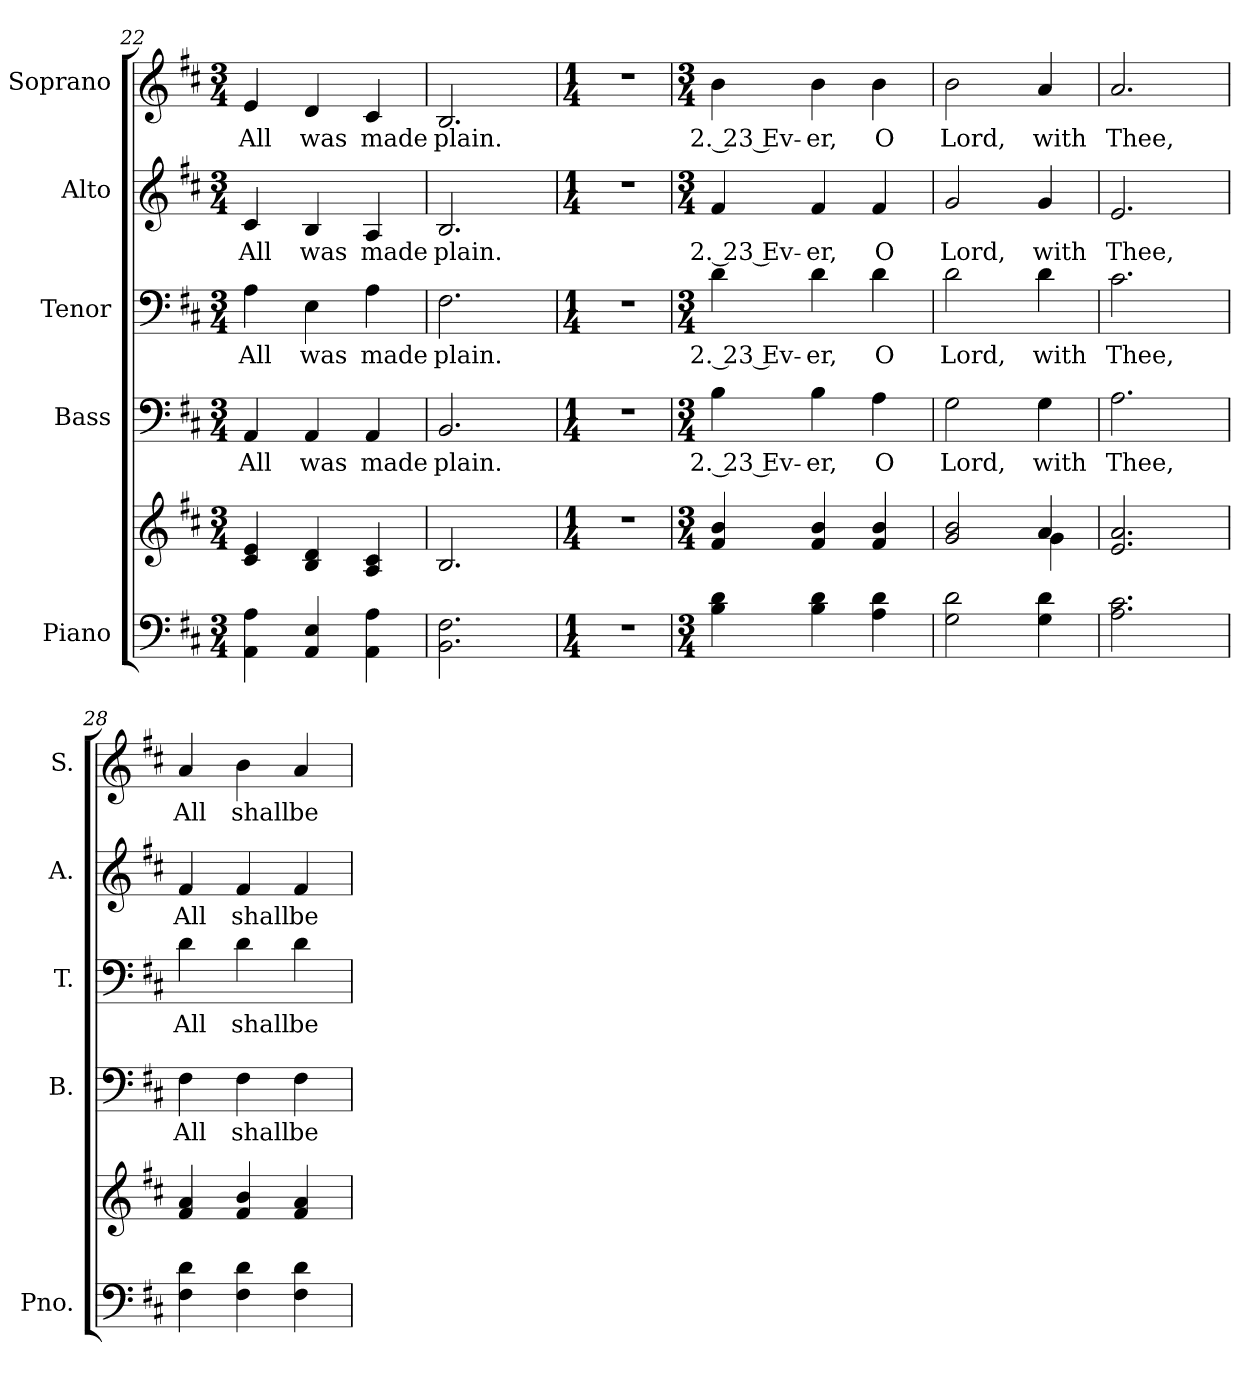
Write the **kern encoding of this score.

**kern	**kern	**kern	**text	**kern	**text	**kern	**text	**kern	**text
*part5	*part5	*part4	*part4	*part3	*part3	*part2	*part2	*part1	*part1
*staff6	*staff5	*staff4	*staff4	*staff3	*staff3	*staff2	*staff2	*staff1	*staff1
*I"Piano	*	*I"Bass	*	*I"Tenor	*	*I"Alto	*	*I"Soprano	*
*I'Pno.	*	*I'B.	*	*I'T.	*	*I'A.	*	*I'S.	*
*clefF4	*clefG2	*clefF4	*	*clefF4	*	*clefG2	*	*clefG2	*
*k[f#c#]	*k[f#c#]	*k[f#c#]	*	*k[f#c#]	*	*k[f#c#]	*	*k[f#c#]	*
*D:	*D:	*D:	*	*D:	*	*D:	*	*D:	*
*M3/4	*M3/4	*M3/4	*	*M3/4	*	*M3/4	*	*M3/4	*
=22	=22	=22	=22	=22	=22	=22	=22	=22	=22
!	!	!	!LO:LY:b:color=#000000	!	!	!	!	!	!
!	!	!	!	!	!LO:LY:b:color=#000000	!	!	!	!
!	!	!	!	!	!	!	!LO:LY:b:color=#000000	!	!
!	!	!	!	!	!	!	!	!	!LO:LY:b:color=#000000
4AAi\ 4Ai	4c#i/ 4ei	4AAi/	All	4Ai\	All	4c#i/	All	4ei/	All
!	!	!	!LO:LY:b:color=#000000	!	!	!	!	!	!
!	!	!	!	!	!LO:LY:b:color=#000000	!	!	!	!
!	!	!	!	!	!	!	!LO:LY:b:color=#000000	!	!
!	!	!	!	!	!	!	!	!	!LO:LY:b:color=#000000
4AAi/ 4Ei	4Bi/ 4di	4AAi/	was	4Ei\	was	4Bi/	was	4di/	was
!	!	!	!LO:LY:b:color=#000000	!	!	!	!	!	!
!	!	!	!	!	!LO:LY:b:color=#000000	!	!	!	!
!	!	!	!	!	!	!	!LO:LY:b:color=#000000	!	!
!	!	!	!	!	!	!	!	!	!LO:LY:b:color=#000000
4AAi\ 4Ai	4Ai/ 4c#i	4AAi/	made	4Ai\	made	4Ai/	made	4c#i/	made
=23	=23	=23	=23	=23	=23	=23	=23	=23	=23
!	!	!	!LO:LY:b:color=#000000	!	!	!	!	!	!
!	!	!	!	!	!LO:LY:b:color=#000000	!	!	!	!
!	!	!	!	!	!	!	!LO:LY:b:color=#000000	!	!
!	!	!	!	!	!	!	!	!	!LO:LY:b:color=#000000
2.BBi\ 2.F#i	2.Bi/	2.BBi/	plain.	2.F#i\	plain.	2.Bi/	plain.	2.Bi/	plain.
!!LO:PB:g=z
=24	=24	=24	=24	=24	=24	=24	=24	=24	=24
*M1/4	*M1/4	*M1/4	*	*M1/4	*	*M1/4	*	*M1/4	*
!LO:N:vis=1	!LO:N:vis=1	!LO:N:vis=1	!	!LO:N:vis=1	!	!LO:N:vis=1	!	!LO:N:vis=1	!
4r	4r	4r	.	4r	.	4r	.	4r	.
=25	=25	=25	=25	=25	=25	=25	=25	=25	=25
*M3/4	*M3/4	*M3/4	*	*M3/4	*	*M3/4	*	*M3/4	*
!	!	!	!LO:LY:b:color=#000000	!	!	!	!	!	!
!	!	!	!	!	!LO:LY:b:color=#000000	!	!	!	!
!	!	!	!	!	!	!	!LO:LY:b:color=#000000	!	!
!	!	!	!	!	!	!	!	!	!LO:LY:b:color=#000000
4Bi\ 4di	4f#i/ 4bi	4Bi\	2. 23 Ev-	4di\	2. 23 Ev-	4f#i/	2. 23 Ev-	4bi\	2. 23 Ev-
!	!	!	!LO:LY:b:color=#000000	!	!	!	!	!	!
!	!	!	!	!	!LO:LY:b:color=#000000	!	!	!	!
!	!	!	!	!	!	!	!LO:LY:b:color=#000000	!	!
!	!	!	!	!	!	!	!	!	!LO:LY:b:color=#000000
4Bi\ 4di	4f#i/ 4bi	4Bi\	-er,	4di\	-er,	4f#i/	-er,	4bi\	-er,
!	!	!	!LO:LY:b:color=#000000	!	!	!	!	!	!
!	!	!	!	!	!LO:LY:b:color=#000000	!	!	!	!
!	!	!	!	!	!	!	!LO:LY:b:color=#000000	!	!
!	!	!	!	!	!	!	!	!	!LO:LY:b:color=#000000
4Ai\ 4di	4f#i/ 4bi	4Ai\	O	4di\	O	4f#i/	O	4bi\	O
=26	=26	=26	=26	=26	=26	=26	=26	=26	=26
*	*^	*	*	*	*	*	*	*	*
!	!	!	!	!LO:LY:b:color=#000000	!	!	!	!	!	!
!	!	!	!	!	!	!LO:LY:b:color=#000000	!	!	!	!
!	!	!	!	!	!	!	!	!LO:LY:b:color=#000000	!	!
!	!	!	!	!	!	!	!	!	!	!LO:LY:b:color=#000000
2Gi\ 2di	2gi/ 2bi	2ryy	2Gi\	Lord,	2di\	Lord,	2gi/	Lord,	2bi\	Lord,
!	!	!	!	!LO:LY:b:color=#000000	!	!	!	!	!	!
!	!	!	!	!	!	!LO:LY:b:color=#000000	!	!	!	!
!	!	!	!	!	!	!	!	!LO:LY:b:color=#000000	!	!
!	!	!	!	!	!	!	!	!	!	!LO:LY:b:color=#000000
4Gi\ 4di	4ai/	4gi\	4Gi\	with	4di\	with	4gi/	with	4ai/	with
*	*v	*v	*	*	*	*	*	*	*	*
=27	=27	=27	=27	=27	=27	=27	=27	=27	=27
*	*^	*	*	*	*	*	*	*	*
!	!	!	!	!LO:LY:b:color=#000000	!	!	!	!	!	!
*	*v	*v	*	*	*	*	*	*	*	*
*	*^	*	*	*	*	*	*	*	*
!	!	!	!	!	!	!LO:LY:b:color=#000000	!	!	!	!
*	*v	*v	*	*	*	*	*	*	*	*
*	*^	*	*	*	*	*	*	*	*
!	!	!	!	!	!	!	!	!LO:LY:b:color=#000000	!	!
*	*v	*v	*	*	*	*	*	*	*	*
*	*^	*	*	*	*	*	*	*	*
!	!	!	!	!	!	!	!	!	!	!LO:LY:b:color=#000000
*	*v	*v	*	*	*	*	*	*	*	*
2.Ai\ 2.c#i	2.ei/ 2.ai	2.Ai\	Thee,	2.c#i\	Thee,	2.ei/	Thee,	2.ai/	Thee,
!!LO:LB:g=z
=28	=28	=28	=28	=28	=28	=28	=28	=28	=28
!	!	!	!LO:LY:b:color=#000000	!	!	!	!	!	!
!	!	!	!	!	!LO:LY:b:color=#000000	!	!	!	!
!	!	!	!	!	!	!	!LO:LY:b:color=#000000	!	!
!	!	!	!	!	!	!	!	!	!LO:LY:b:color=#000000
4F#i\ 4di	4f#i/ 4ai	4F#i\	All	4di\	All	4f#i/	All	4ai/	All
!	!	!	!LO:LY:b:color=#000000	!	!	!	!	!	!
!	!	!	!	!	!LO:LY:b:color=#000000	!	!	!	!
!	!	!	!	!	!	!	!LO:LY:b:color=#000000	!	!
!	!	!	!	!	!	!	!	!	!LO:LY:b:color=#000000
4F#i\ 4di	4f#i/ 4bi	4F#i\	shall	4di\	shall	4f#i/	shall	4bi\	shall
!	!	!	!LO:LY:b:color=#000000	!	!	!	!	!	!
!	!	!	!	!	!LO:LY:b:color=#000000	!	!	!	!
!	!	!	!	!	!	!	!LO:LY:b:color=#000000	!	!
!	!	!	!	!	!	!	!	!	!LO:LY:b:color=#000000
4F#i\ 4di	4f#i/ 4ai	4F#i\	be	4di\	be	4f#i/	be	4ai/	be
=	=	=	=	=	=	=	=	=	=
*-	*-	*-	*-	*-	*-	*-	*-	*-	*-
